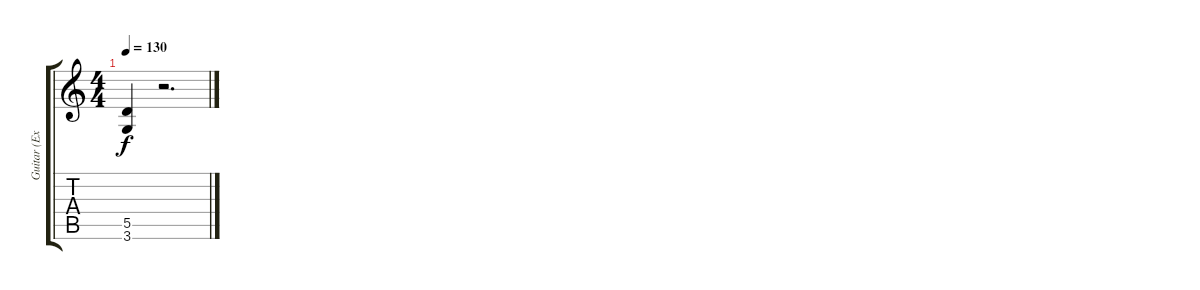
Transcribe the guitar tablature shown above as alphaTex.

\track ("Guitar (Extra)" "Guitar (Ex") {instrument distortionguitar}
\staff {score tabs}
\tuning (E4 B3 G3 D3 A2 E2) {hide}
\ts (4 4)
\tempo 130
\clef g2
\ks c
(5.5{t} 3.6{t}).4{dy f} r.2{d}
